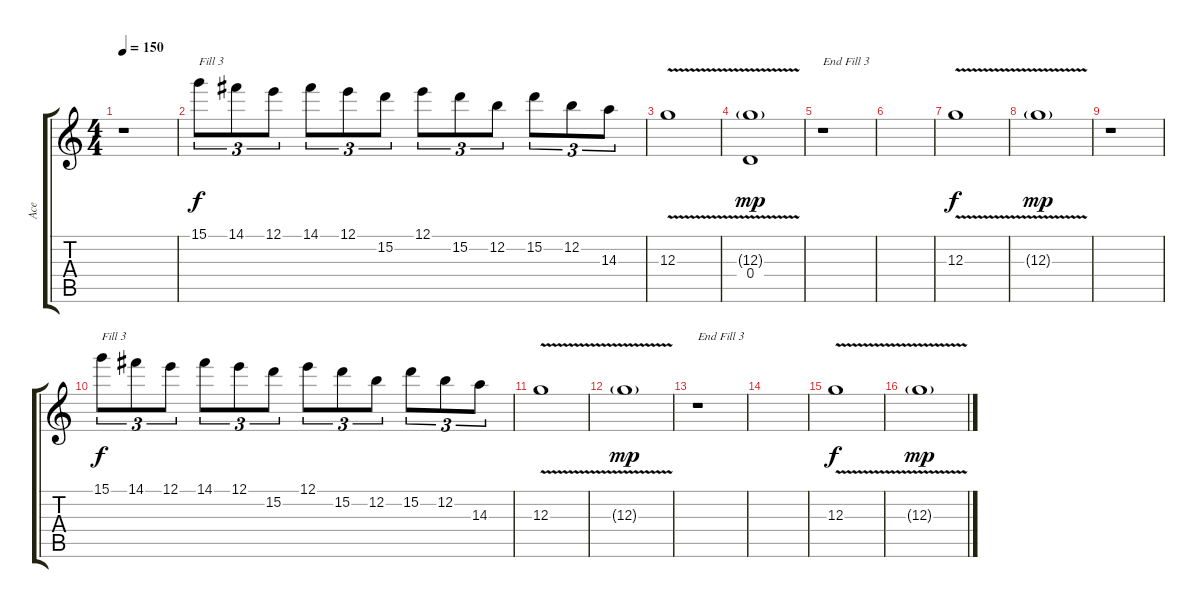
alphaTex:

\track ("Ace" "Ace") {instrument distortionguitar}
\staff {score tabs}
\tuning (E4 B3 G3 D3 A2 E2) {hide}
\ts (4 4)
\tempo 150
\clef g2
\ks c
r.1{dy mp} |
15.1.8{tu (3 2) txt "Fill 3" dy f} 14.1.8{tu (3 2)} 12.1.8{tu (3 2)} 14.1.8{tu (3 2)} 12.1.8{tu (3 2)} 15.2.8{tu (3 2)} 12.1.8{tu (3 2)} 15.2.8{tu (3 2)} 12.2.8{tu (3 2)} 15.2.8{tu (3 2)} 12.2.8{tu (3 2)} 14.3.8{tu (3 2)} |
12.3{v}.1 |
(12.3{v g} 0.4).1{dy mp} |
r.1{txt "End Fill 3"} |
|
12.3{v}.1{dy f} |
12.3{v g}.1{dy mp} |
r.1 |
15.1.8{tu (3 2) txt "Fill 3" dy f} 14.1.8{tu (3 2)} 12.1.8{tu (3 2)} 14.1.8{tu (3 2)} 12.1.8{tu (3 2)} 15.2.8{tu (3 2)} 12.1.8{tu (3 2)} 15.2.8{tu (3 2)} 12.2.8{tu (3 2)} 15.2.8{tu (3 2)} 12.2.8{tu (3 2)} 14.3.8{tu (3 2)} |
12.3{v}.1 |
12.3{v g}.1{dy mp} |
r.1{txt "End Fill 3"} |
|
12.3{v}.1{dy f} |
12.3{v g}.1{dy mp}
